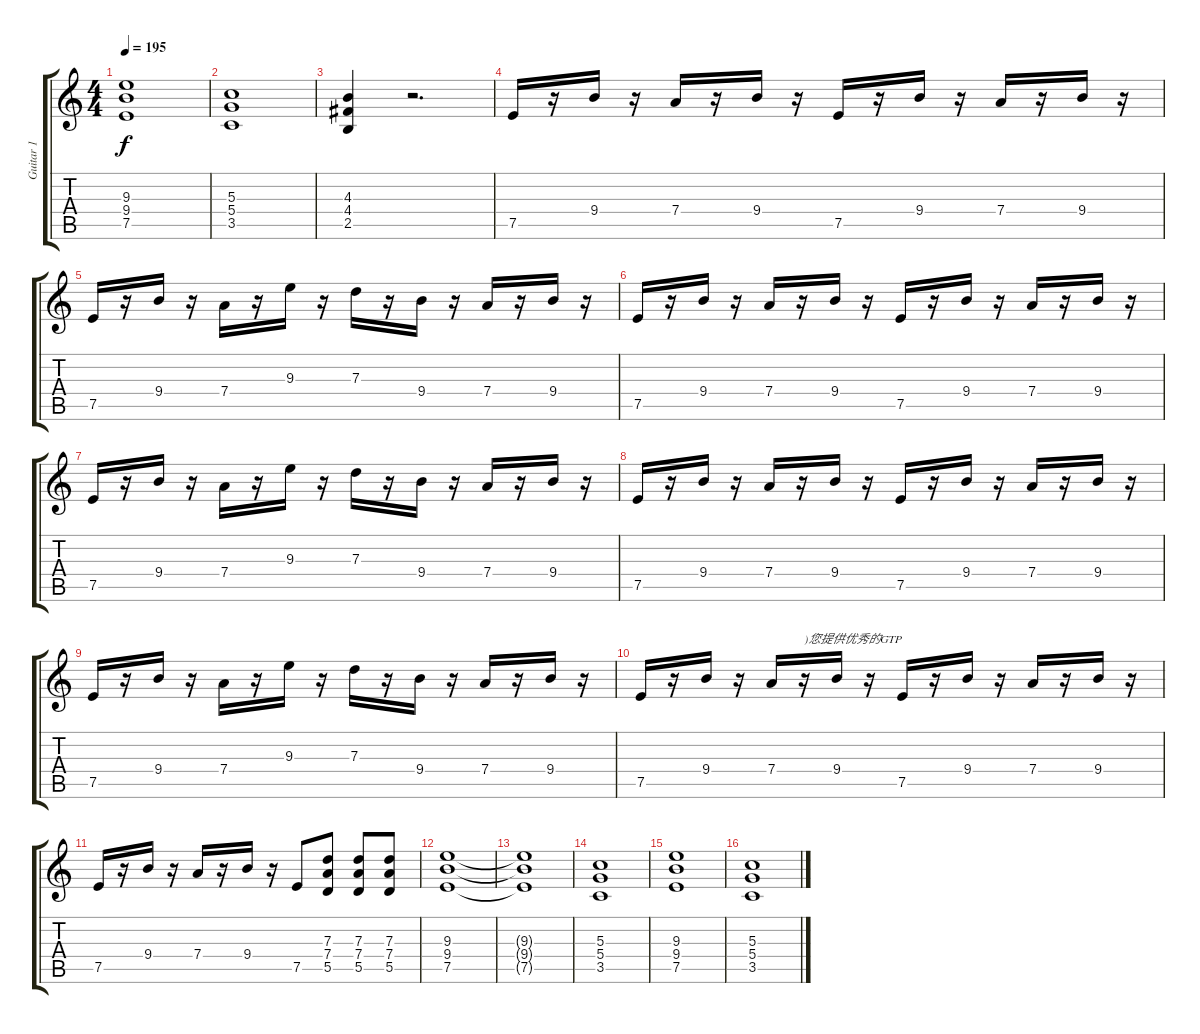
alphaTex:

\track ("Guitar 1" "Guitar 1") {instrument overdrivenguitar}
\staff {score tabs}
\tuning (E4 B3 G3 D3 A2 E2) {hide}
\ts (4 4)
\tempo 195
\clef g2
\ks c
(9.3 9.4 7.5).1{dy f} |
(5.3 5.4 3.5).1 |
(4.3 4.4 2.5).4 r.2{d} |
7.5.16 r.16 9.4.16 r.16 7.4.16 r.16 9.4.16 r.16 7.5.16 r.16 9.4.16 r.16 7.4.16 r.16 9.4.16 r.16 |
7.5.16 r.16 9.4.16 r.16 7.4.16 r.16 9.3.16 r.16 7.3.16 r.16 9.4.16 r.16 7.4.16 r.16 9.4.16 r.16 |
7.5.16 r.16 9.4.16 r.16 7.4.16 r.16 9.4.16 r.16 7.5.16 r.16 9.4.16 r.16 7.4.16 r.16 9.4.16 r.16 |
7.5.16 r.16 9.4.16 r.16 7.4.16 r.16 9.3.16 r.16 7.3.16 r.16 9.4.16 r.16 7.4.16 r.16 9.4.16 r.16 |
7.5.16 r.16 9.4.16 r.16 7.4.16 r.16 9.4.16 r.16 7.5.16 r.16 9.4.16 r.16 7.4.16 r.16 9.4.16 r.16 |
7.5.16 r.16 9.4.16 r.16 7.4.16 r.16 9.3.16 r.16 7.3.16 r.16 9.4.16 r.16 7.4.16 r.16 9.4.16 r.16 |
7.5.16 r.16 9.4.16 r.16 7.4.16 r.16{txt ")您提供优秀的GTP"} 9.4.16 r.16 7.5.16 r.16 9.4.16 r.16 7.4.16 r.16 9.4.16 r.16 |
7.5.16 r.16 9.4.16 r.16 7.4.16 r.16 9.4.16 r.16 7.5.8 (7.3 7.4 5.5).8 (7.3 7.4 5.5).8 (7.3 7.4 5.5).8 |
(9.3 9.4 7.5).1 |
(9.3{t} 9.4{t} 7.5{t}).1 |
(5.3 5.4 3.5).1 |
(9.3 9.4 7.5).1 |
(5.3 5.4 3.5).1
